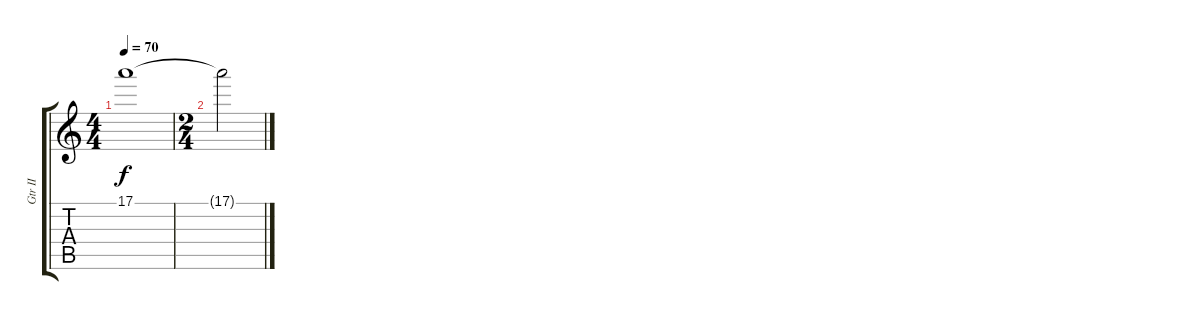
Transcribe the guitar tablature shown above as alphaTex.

\track ("Gtr II" "Gtr II") {instrument electricguitarjazz}
\staff {score tabs}
\tuning (E4 B3 G3 D3 A2 E2) {hide}
\ts (4 4)
\tempo 70
\clef g2
\ks c
17.1.1{dy f} |
\ts (2 4)
17.1{t}.2
